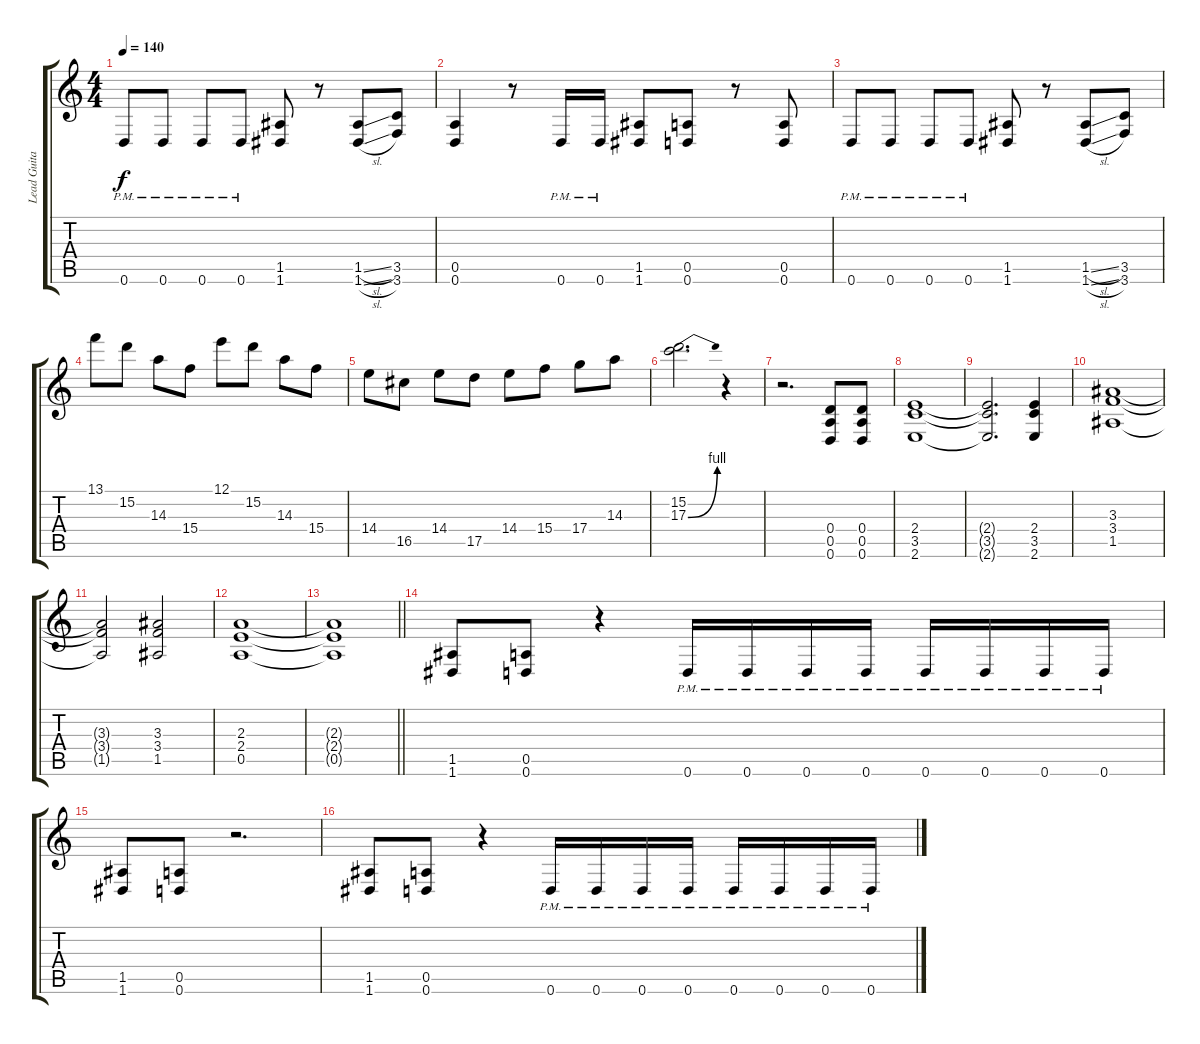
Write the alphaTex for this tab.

\track ("Lead Guitar 2" "Lead Guita") {instrument distortionguitar}
\staff {score tabs}
\tuning (E4 B3 G3 D3 A2 D2) {hide}
\ts (4 4)
\tempo 140
\clef g2
\ks c
0.6{pm}.8{dy f} 0.6{pm}.8 0.6{pm}.8 0.6{pm}.8 (1.5 1.6).8 r.8 (1.5{sl} 1.6{sl}).8 (3.5 3.6).8 |
(0.5 0.6).4 r.8 0.6{pm}.16 0.6{pm}.16 (1.5 1.6).8 (0.5 0.6).8 r.8 (0.5 0.6).8 |
0.6{pm}.8 0.6{pm}.8 0.6{pm}.8 0.6{pm}.8 (1.5 1.6).8 r.8 (1.5{sl} 1.6{sl}).8 (3.5 3.6).8 |
13.1.8 15.2.8 14.3.8 15.4.8 12.1.8 15.2.8 14.3.8 15.4.8 |
14.4.8 16.5.8 14.4.8 17.5.8 14.4.8 15.4.8 17.4.8 14.3.8 |
(15.2 17.3{be (bend 0 0 60 4)}).2{d} r.4 |
r.2{d} (0.4 0.5 0.6).8 (0.4 0.5 0.6).8 |
(2.4 3.5 2.6).1 |
(2.4{t} 3.5{t} 2.6{t}).2{d} (2.4 3.5 2.6).4 |
(3.3 3.4 1.5).1 |
(3.3{t} 3.4{t} 1.5{t}).2 (3.3 3.4 1.5).2 |
(2.3 2.4 0.5).1 |
\barLineRight lightlight
(2.3{t} 2.4{t} 0.5{t}).1 |
(1.5 1.6).8 (0.5 0.6).8 r.4 0.6{pm}.16 0.6{pm}.16 0.6{pm}.16 0.6{pm}.16 0.6{pm}.16 0.6{pm}.16 0.6{pm}.16 0.6{pm}.16 |
(1.5 1.6).8 (0.5 0.6).8 r.2{d} |
(1.5 1.6).8 (0.5 0.6).8 r.4 0.6{pm}.16 0.6{pm}.16 0.6{pm}.16 0.6{pm}.16 0.6{pm}.16 0.6{pm}.16 0.6{pm}.16 0.6{pm}.16
